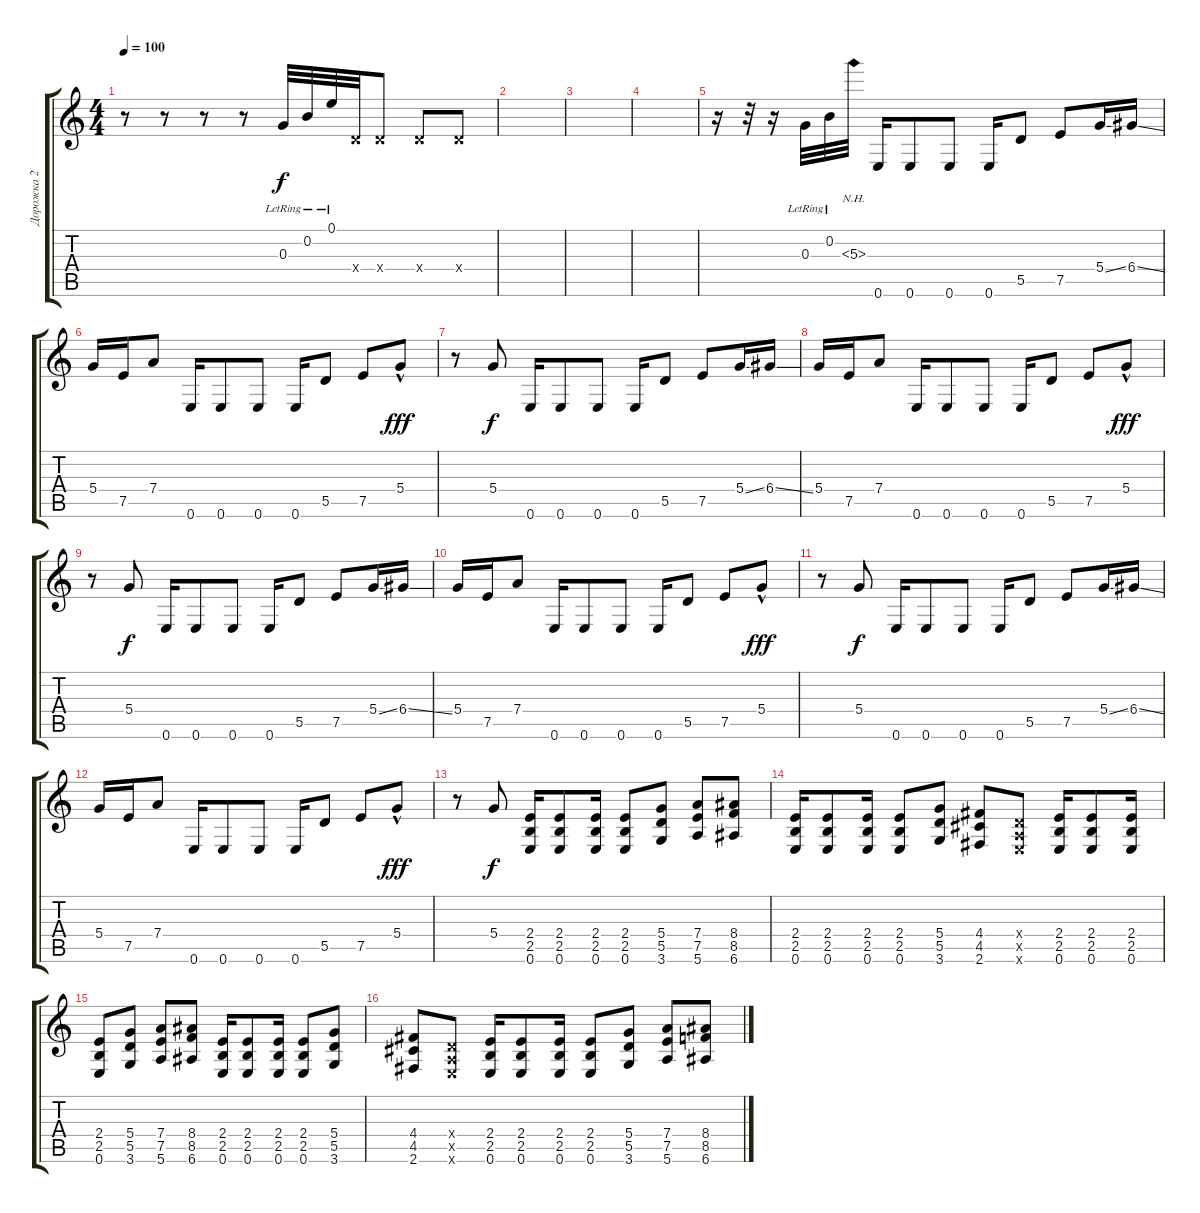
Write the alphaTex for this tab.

\track ("Дорожка 2" "Дорожка 2") {instrument distortionguitar}
\staff {score tabs}
\tuning (E4 B3 G3 D3 A2 E2) {hide}
\ts (4 4)
\tempo 100
\clef g2
\ks c
r.8{dy f} r.8 r.8 r.8 0.3{lr}.32 0.2{lr}.32 0.1{lr}.32 0.4{x}.32 0.4{x}.8 0.4{x}.8 0.4{x}.8 |
|
|
|
r.16 r.32 r.16 0.3{lr}.32 0.2{lr}.32 5.3{nh}.32 0.6.16 0.6.8 0.6.8 0.6.16 5.5.8 7.5.8 5.4{ss}.16 6.4{ss}.16 |
5.4.16 7.5.16 7.4.8 0.6.16 0.6.8 0.6.8 0.6.16 5.5.8 7.5.8 5.4{hac}.8{dy fff} |
r.8 5.4.8{dy f} 0.6.16 0.6.8 0.6.8 0.6.16 5.5.8 7.5.8 5.4{ss}.16 6.4{ss}.16 |
5.4.16 7.5.16 7.4.8 0.6.16 0.6.8 0.6.8 0.6.16 5.5.8 7.5.8 5.4{hac}.8{dy fff} |
r.8 5.4.8{dy f} 0.6.16 0.6.8 0.6.8 0.6.16 5.5.8 7.5.8 5.4{ss}.16 6.4{ss}.16 |
5.4.16 7.5.16 7.4.8 0.6.16 0.6.8 0.6.8 0.6.16 5.5.8 7.5.8 5.4{hac}.8{dy fff} |
r.8 5.4.8{dy f} 0.6.16 0.6.8 0.6.8 0.6.16 5.5.8 7.5.8 5.4{ss}.16 6.4{ss}.16 |
5.4.16 7.5.16 7.4.8 0.6.16 0.6.8 0.6.8 0.6.16 5.5.8 7.5.8 5.4{hac}.8{dy fff} |
r.8 5.4.8{dy f} (2.4 2.5 0.6).16 (2.4 2.5 0.6).8 (2.4 2.5 0.6).16 (2.4 2.5 0.6).8 (5.4 5.5 3.6).8 (7.4 7.5 5.6).8 (8.4 8.5 6.6).8 |
(2.4 2.5 0.6).16 (2.4 2.5 0.6).8 (2.4 2.5 0.6).16 (2.4 2.5 0.6).8 (5.4 5.5 3.6).8 (4.4 4.5 2.6).8 (0.4{x} 0.5{x} 0.6{x}).8 (2.4 2.5 0.6).16 (2.4 2.5 0.6).8 (2.4 2.5 0.6).16 |
(2.4 2.5 0.6).8 (5.4 5.5 3.6).8 (7.4 7.5 5.6).8 (8.4 8.5 6.6).8 (2.4 2.5 0.6).16 (2.4 2.5 0.6).8 (2.4 2.5 0.6).16 (2.4 2.5 0.6).8 (5.4 5.5 3.6).8 |
(4.4 4.5 2.6).8 (0.4{x} 0.5{x} 0.6{x}).8 (2.4 2.5 0.6).16 (2.4 2.5 0.6).8 (2.4 2.5 0.6).16 (2.4 2.5 0.6).8 (5.4 5.5 3.6).8 (7.4 7.5 5.6).8 (8.4 8.5 6.6).8
